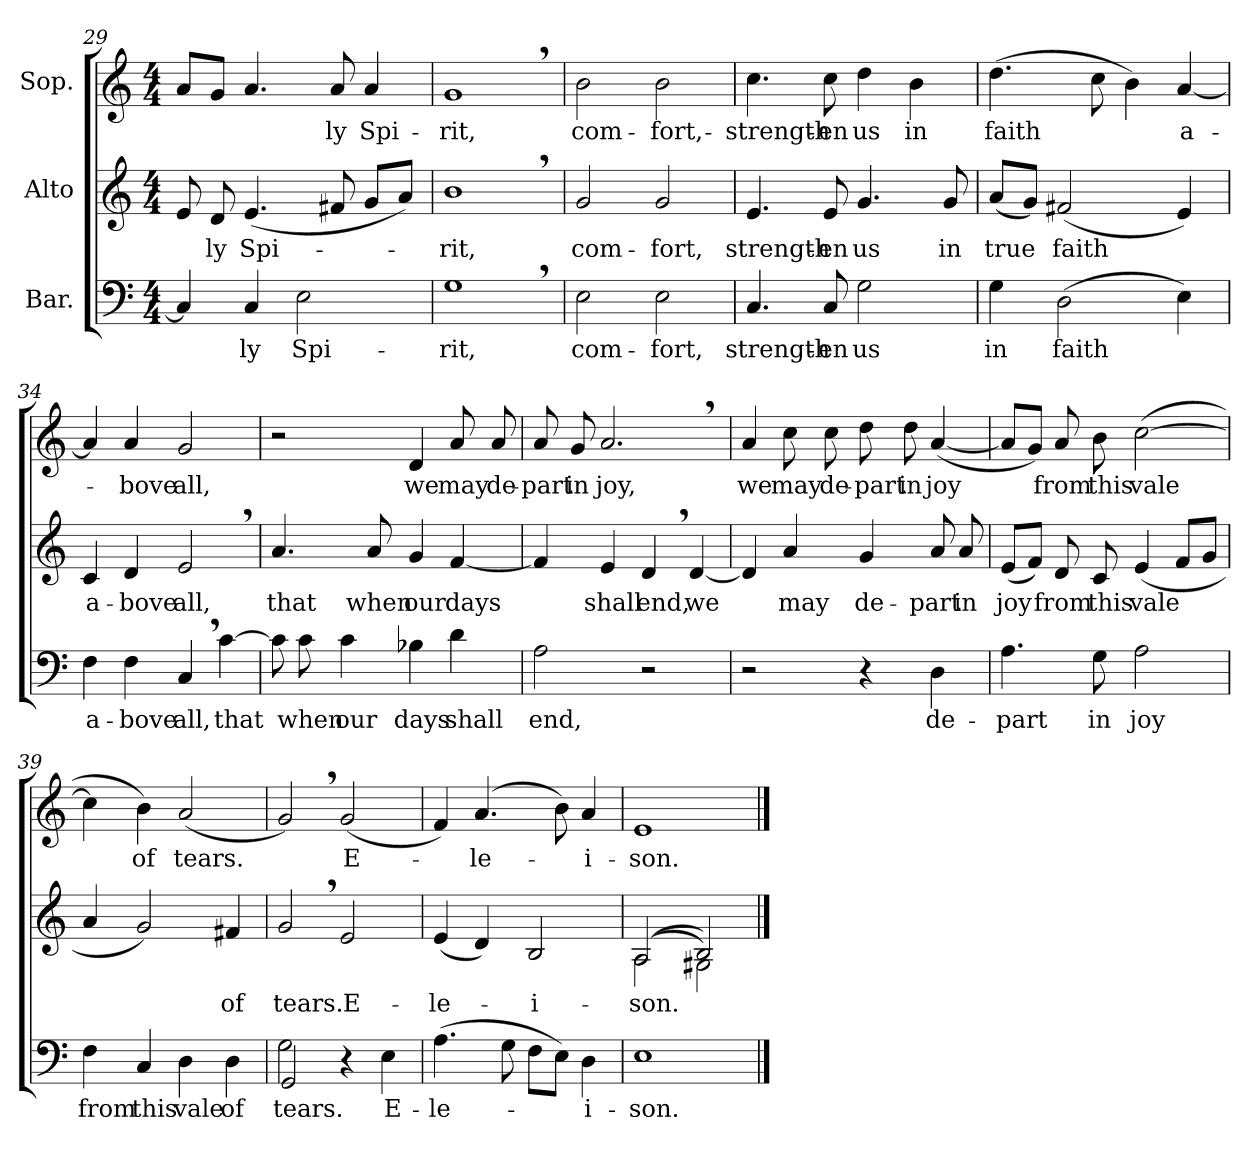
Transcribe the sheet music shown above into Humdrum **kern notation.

**kern	**text	**kern	**text	**kern	**text
*part3	*part3	*part2	*part2	*part1	*part1
*staff3	*staff3	*staff2	*staff2	*staff1	*staff1
*I"Bar.	*	*I"Alto	*	*I"Sop.	*
*clefF4	*	*clefG2	*	*clefG2	*
*k[]	*	*k[]	*	*k[]	*
*C:	*	*C:	*	*C:	*
*M4/4	*	*M4/4	*	*M4/4	*
=29	=29	=29	=29	=29	=29
4C/]	.	8e/	.	8a/L	.
!	!	!	!LO:LY:b	!	!
.	.	8d/	-ly	8g/J	.
!	!LO:LY:b	!	!LO:LY:b	!	!
4C/	-ly	(<4.e/	Spi-	4.a/	.
!	!LO:LY:b	!	!	!	!
2E\	Spi-	.	.	.	.
!	!	!	!	!	!LO:LY:b
.	.	8f#X/	.	8a/	-ly
!	!	!	!	!	!LO:LY:b
.	.	8g/L	.	4a/	Spi-
.	.	8a/J)	.	.	.
!!LO:LB:g=z
=30	=30	=30	=30	=30	=30
!	!LO:LY:b	!	!LO:LY:b	!	!LO:LY:b
1G,>	-rit,	1b,>	-rit,	1g,>	-rit,
=31	=31	=31	=31	=31	=31
!	!LO:LY:b	!	!LO:LY:b	!	!LO:LY:b
2E\	com-	2g/	com-	2b\	com-
!	!LO:LY:b	!	!LO:LY:b	!	!LO:LY:b
2E\	-fort,	2g/	-fort,	2b\	-fort,-
=32	=32	=32	=32	=32	=32
!	!LO:LY:b	!	!LO:LY:b	!	!LO:LY:b
4.C/	strength-	4.e/	strength-	4.cc\	-strength-
!	!LO:LY:b	!	!LO:LY:b	!	!LO:LY:b
8C/	-en	8e/	-en	8cc\	-en
!	!LO:LY:b	!	!LO:LY:b	!	!LO:LY:b
2G\	us	4.g/	us	4dd\	us
!	!	!	!	!	!LO:LY:b
.	.	.	.	4b\	in
!	!	!	!LO:LY:b	!	!
.	.	8g/	in	.	.
=33	=33	=33	=33	=33	=33
!	!LO:LY:b	!	!LO:LY:b	!	!LO:LY:b
4G\	in	(<8a/L	true	(>4.dd\	faith
.	.	8g/J)	.	.	.
!	!LO:LY:b	!	!LO:LY:b	!	!
(>2D\	faith	(<2f#X/	faith	.	.
.	.	.	.	8cc\	.
.	.	.	.	4b\)	.
!	!	!	!	!	!LO:LY:b
4E\)	.	4e/)	.	[4a/	a-
=34	=34	=34	=34	=34	=34
!	!LO:LY:b	!	!LO:LY:b	!	!
4F\	a-	4c/	a-	4a/]	.
!	!LO:LY:b	!	!LO:LY:b	!	!LO:LY:b
4F\	-bove	4d/	-bove	4a/	-bove
!	!LO:LY:b	!	!LO:LY:b	!	!LO:LY:b
4C,>/	all,	2e,>/	all,	2g/	all,
!	!LO:LY:b	!	!	!	!
[4c\	that	.	.	.	.
!!LO:LB:g=z
=35	=35	=35	=35	=35	=35
!	!	!	!LO:LY:b	!	!
8c\]	.	4.a/	that	2r	.
!	!LO:LY:b	!	!	!	!
8c\	when	.	.	.	.
!	!LO:LY:b	!	!	!	!
4c\	our	.	.	.	.
!	!	!	!LO:LY:b	!	!
.	.	8a/	when	.	.
!	!LO:LY:b	!	!LO:LY:b	!	!LO:LY:b
4B-X\	days	4g/	our	4d/	we
!	!LO:LY:b	!	!LO:LY:b	!	!LO:LY:b
4d\	shall	[4f/	days	8a/	may
!	!	!	!	!	!LO:LY:b
.	.	.	.	8a/	de-
=36	=36	=36	=36	=36	=36
!	!LO:LY:b	!	!	!	!LO:LY:b
2A\	end,	4f/]	.	8a/	-part
!	!	!	!	!	!LO:LY:b
.	.	.	.	8g/	in
!	!	!	!LO:LY:b	!	!LO:LY:b
.	.	4e/	shall	2.a,>/	joy,
!	!	!	!LO:LY:b	!	!
2r	.	4d,>/	end,	.	.
!	!	!	!LO:LY:b	!	!
.	.	[4d/	we	.	.
=37	=37	=37	=37	=37	=37
!	!	!	!	!	!LO:LY:b
2r	.	4d/]	.	4a/	we
!	!	!	!LO:LY:b	!	!LO:LY:b
.	.	4a/	may	8cc\	may
!	!	!	!	!	!LO:LY:b
.	.	.	.	8cc\	de-
!	!	!	!LO:LY:b	!	!LO:LY:b
4r	.	4g/	de-	8dd\	-part
!	!	!	!	!	!LO:LY:b
.	.	.	.	8dd\	in
!	!LO:LY:b	!	!LO:LY:b	!	!LO:LY:b
4D\	de-	8a/	-part	(<[4a/	joy
!	!	!	!LO:LY:b	!	!
.	.	8a/	in	.	.
!!LO:PB:g=z
=38	=38	=38	=38	=38	=38
!	!LO:LY:b	!	!LO:LY:b	!	!
4.A\	-part	(<8e/L	joy	8a/L]	.
.	.	8f/J)	.	8g/J)	.
!	!	!	!LO:LY:b	!	!LO:LY:b
.	.	8d/	from	8a/	from
!	!LO:LY:b	!	!LO:LY:b	!	!LO:LY:b
8G\	in	8c/	this	8b\	this
!	!LO:LY:b	!	!LO:LY:b	!	!LO:LY:b
2A\	joy	(<4e/	vale	(>[2cc\	vale
.	.	8f/L	.	.	.
.	.	8g/J	.	.	.
=39	=39	=39	=39	=39	=39
!	!LO:LY:b	!	!	!	!
4F\	from	4a/	.	4cc\]	.
!	!LO:LY:b	!	!	!	!LO:LY:b
4C/	this	2g/)	.	4b\)	of
!	!LO:LY:b	!	!	!	!LO:LY:b
4D\	vale	.	.	(<2a/	tears.
!	!LO:LY:b	!	!LO:LY:b	!	!
4D\	of	4f#X/	of	.	.
=40	=40	=40	=40	=40	=40
!LO:TX:b:t=( )	!	!	!	!	!
!	!LO:LY:b	!	!LO:LY:b	!	!
*^	*	*	*	*	*
2G\	2GG/	tears.	2g,>/	tears.	2g,>/)	.
!	!	!	!	!LO:LY:b	!	!LO:LY:b
4r	2ryy	.	2e/	E-	(<2g/	E-
!	!	!LO:LY:b	!	!	!	!
4E\	.	E-	.	.	.	.
*v	*v	*	*	*	*	*
=41	=41	=41	=41	=41	=41
!	!LO:LY:b	!	!LO:LY:b	!	!
(>4.A\	-le-	(<4e/	-le-	4f/)	.
!	!	!	!	!	!LO:LY:b
.	.	4d/)	.	(4.a/	-le-
8G\	.	.	.	.	.
!	!	!	!LO:LY:b	!	!
8F\L	.	2B/	-i-	.	.
8E\J)	.	.	.	8b\)	.
!	!LO:LY:b	!	!	!	!LO:LY:b
4D\	-i-	.	.	4a/	-i-
=42	=42	=42	=42	=42	=42
!	!LO:LY:b	!	!LO:LY:b	!	!LO:LY:b
*	*	*^	*	*	*
1E	-son.	((<2A/	2A\	-son.	1e	-son.
.	.	2B/)	2G#X\)	.	.	.
*	*	*v	*v	*	*	*
==	==	==	==	==	==
*-	*-	*-	*-	*-	*-
